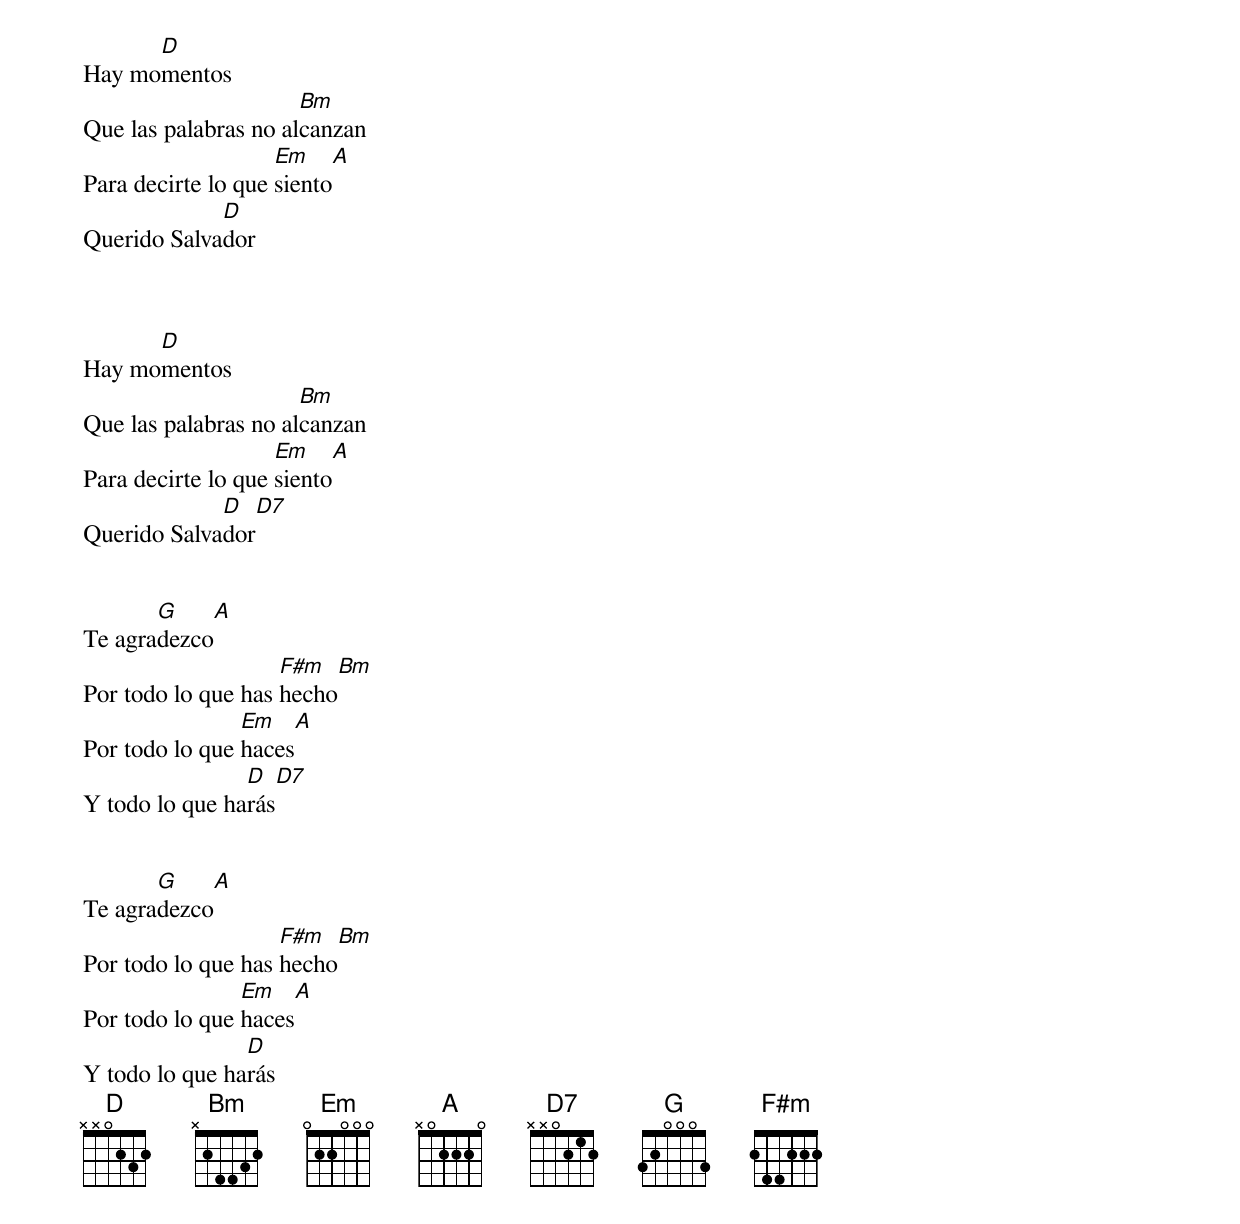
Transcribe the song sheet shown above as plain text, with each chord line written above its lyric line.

      D
Hay momentos
                      Bm
Que las palabras no alcanzan
                    Em      A
Para decirte lo que siento
             D
Querido Salvador



      D
Hay momentos
                      Bm
Que las palabras no alcanzan
                    Em      A
Para decirte lo que siento
             D   D7
Querido Salvador


       G      A
Te agradezco
                    F#m   Bm
Por todo lo que has hecho
                Em    A
Por todo lo que haces
                D    D7
Y todo lo que harás


       G      A
Te agradezco
                    F#m   Bm
Por todo lo que has hecho
                Em    A
Por todo lo que haces
                D
Y todo lo que harás
